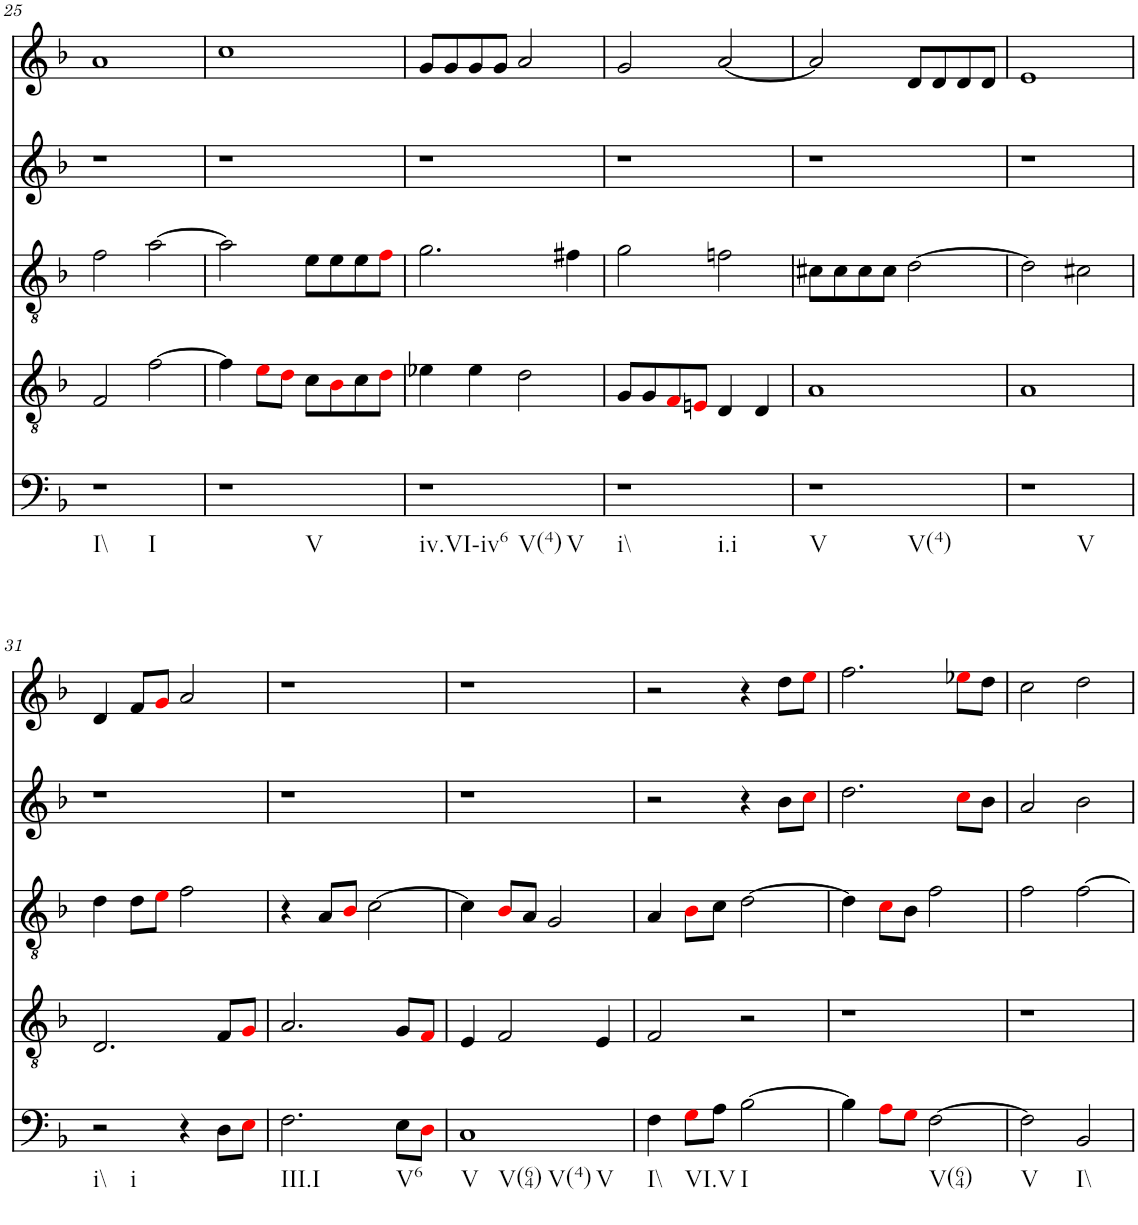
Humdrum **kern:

**kern	**kern	**kern	**kern	**kern
*part5	*part4	*part3	*part2	*part1
*staff5	*staff4	*staff3	*staff2	*staff1
*I"vox	*I"vox	*I"vox	*I"vox	*I"vox
!!LO:PB:g=z
*clefF4	*clefGv2	*clefGv2	*clefG2	*clefG2
*k[b-]	*k[b-]	*k[b-]	*k[b-]	*k[b-]
*M4/4	*M4/4	*M4/4	*M4/4	*M4/4
=25	=25	=25	=25	=25
!LO:TX:b:t=I\\	!	!	!	!
!LO:TX:b:t=I	!	!	!	!
1r	2F/	2f\	1r	1a
.	[2f\	[2a\	.	.
=26	=26	=26	=26	=26
!LO:TX:b:t=V	!	!	!	!
1r	4f\]	2a\]	1r	1cc
.	8ei\L	.	.	.
.	8di\J	.	.	.
.	8c\L	8e\L	.	.
.	8B-i\	8e\	.	.
.	8c\	8e\	.	.
.	8di\J	8fi\J	.	.
=27	=27	=27	=27	=27
!LO:TX:b:t=iv.VI-iv6	!	!	!	!
!LO:TX:b:t=V(4)	!	!	!	!
!LO:TX:b:t=V	!	!	!	!
1r	4e-X\	2.g\	1r	8g/L
.	.	.	.	8g/
.	4e-\	.	.	8g/
.	.	.	.	8g/J
.	2d\	.	.	2a/
.	.	4f#X\	.	.
=28	=28	=28	=28	=28
!LO:TX:b:t=i\\	!	!	!	!
!LO:TX:b:t=i.i	!	!	!	!
1r	8G/L	2g\	1r	2g/
.	8G/	.	.	.
.	8Fi/	.	.	.
.	8Eni/J	.	.	.
.	4D/	2fn\	.	[2a/
.	4D/	.	.	.
=29	=29	=29	=29	=29
!LO:TX:b:t=V	!	!	!	!
!LO:TX:b:t=V(4)	!	!	!	!
1r	1A	8c#X\L	1r	2a/]
.	.	8c#\	.	.
.	.	8c#\	.	.
.	.	8c#\J	.	.
.	.	[2d\	.	8d/L
.	.	.	.	8d/
.	.	.	.	8d/
.	.	.	.	8d/J
=30	=30	=30	=30	=30
!LO:TX:b:t=V	!	!	!	!
1r	1A	2d\]	1r	1e
.	.	2c#X\	.	.
!!LO:LB:g=z
=31	=31	=31	=31	=31
!LO:TX:b:t=i\\	!	!	!	!
!LO:TX:b:t=i	!	!	!	!
2r	2.D/	4d\	1r	4d/
.	.	8d\L	.	8f/L
.	.	8ei\J	.	8gi/J
4r	.	2f\	.	2a/
8D\L	8F/L	.	.	.
8Ei\J	8Gi/J	.	.	.
=32	=32	=32	=32	=32
!LO:TX:b:t=III.I	!	!	!	!
2.F\	2.A/	4r	1r	1r
.	.	8A/L	.	.
.	.	8B-i/J	.	.
.	.	[2c\	.	.
!LO:TX:b:t=V6	!	!	!	!
8E\L	8G/L	.	.	.
8Di\J	8Fi/J	.	.	.
=33	=33	=33	=33	=33
!LO:TX:b:t=V	!	!	!	!
!LO:TX:b:t=V(64)	!	!	!	!
!LO:TX:b:t=V(4)	!	!	!	!
!LO:TX:b:t=V	!	!	!	!
1C	4E/	4c\]	1r	1r
.	2F/	8B-i/L	.	.
.	.	8A/J	.	.
.	.	2G/	.	.
.	4E/	.	.	.
=34	=34	=34	=34	=34
!LO:TX:b:t=I\\	!	!	!	!
4F\	2F/	4A/	2r	2r
!LO:TX:b:t=VI.V	!	!	!	!
8Gi\L	.	8B-i\L	.	.
8A\J	.	8c\J	.	.
!LO:TX:b:t=I	!	!	!	!
[2B-\	2r	[2d\	4r	4r
.	.	.	8b-\L	8dd\L
.	.	.	8cci\J	8eei\J
=35	=35	=35	=35	=35
4B-\]	1r	4d\]	2.dd\	2.ff\
8Ai\L	.	8ci\L	.	.
8Gi\J	.	8B-\J	.	.
!LO:TX:b:t=V(64)	!	!	!	!
[2F\	.	2f\	.	.
.	.	.	8cci\L	8ee-Xi\L
.	.	.	8b-\J	8dd\J
=36	=36	=36	=36	=36
!LO:TX:b:t=V	!	!	!	!
2F\]	1r	2f\	2a/	2cc\
!LO:TX:b:t=I\\	!	!	!	!
2BB-/	.	[2f\	2b-\	2dd\
=	=	=	=	=
*-	*-	*-	*-	*-
